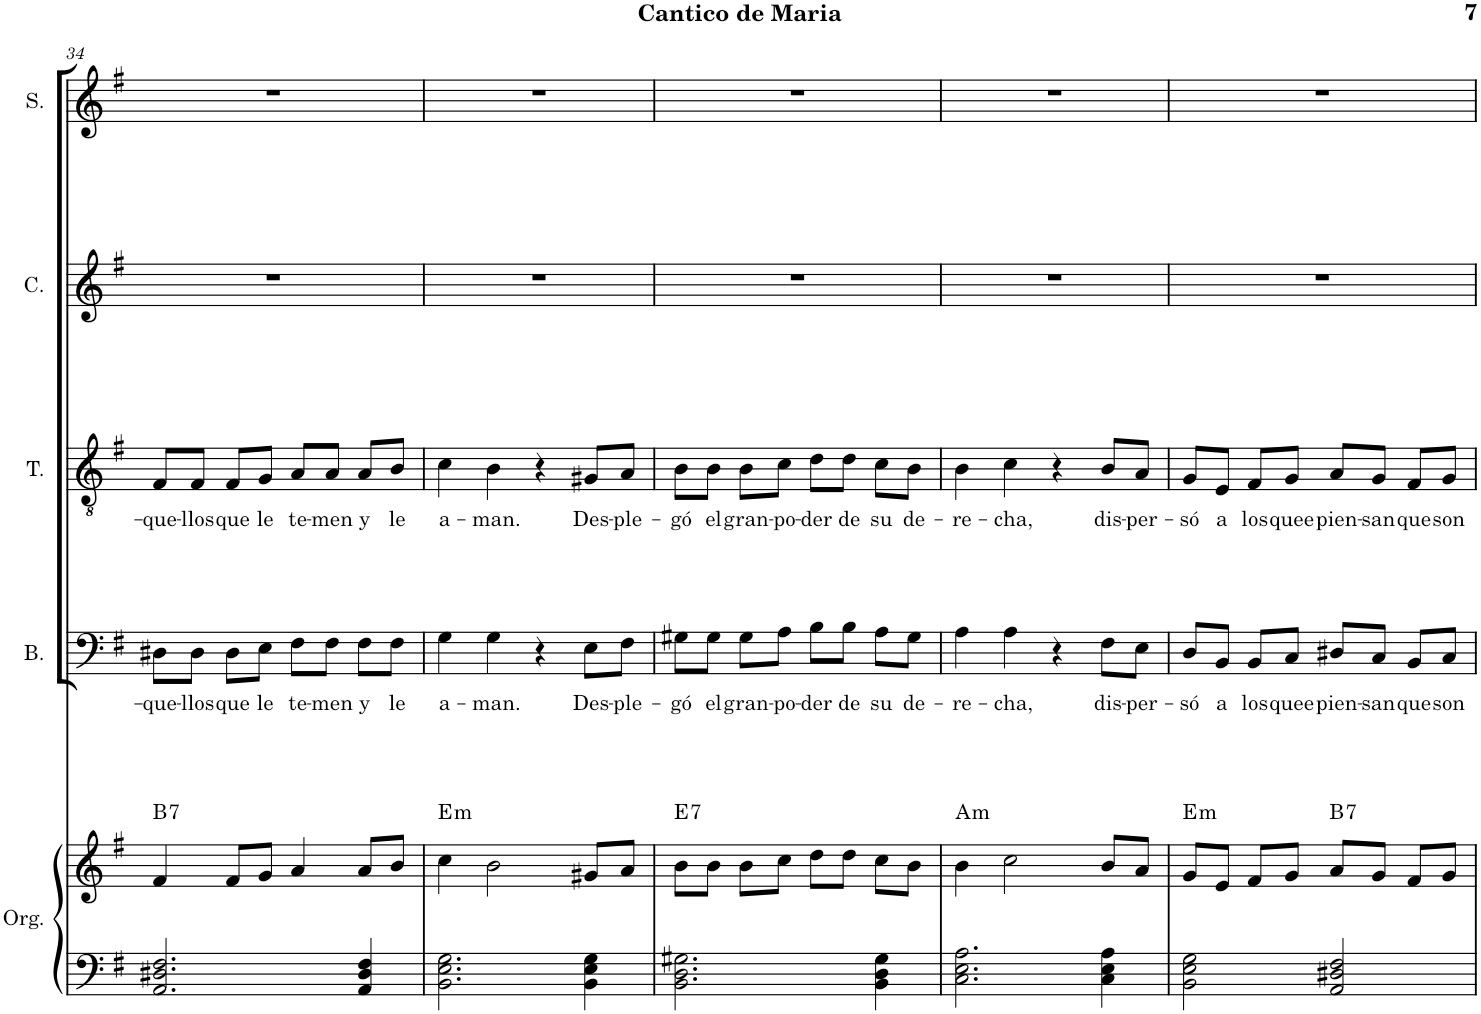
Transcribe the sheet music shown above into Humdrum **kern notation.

**kern	**kern	**harte	**kern	**text	**kern	**text	**kern	**kern
*part5	*part5	*part5	*part4	*part4	*part3	*part3	*part2	*part1
*staff6	*staff5	*	*staff4	*staff4	*staff3	*staff3	*staff2	*staff1
*I"Órgano	*	*	*I"Bajo	*	*I"Tenor	*	*I"Contralto	*I"Soprano
*	*	*	*I'B.	*	*I'T.	*	*I'C.	*I'S.
!!LO:PB:g=z
*clefF4	*clefG2	*	*clefF4	*	*clefGv2	*	*clefG2	*clefG2
*k[f#]	*k[f#]	*	*k[f#]	*	*k[f#]	*	*k[f#]	*k[f#]
*M4/4	*M4/4	*	*M4/4	*	*M4/4	*	*M4/4	*M4/4
=34	=34	=34	=34	=34	=34	=34	=34	=34
!	!	!LO:H:kt=7	!	!LO:LY:b	!	!LO:LY:b	!	!
2.AA/ 2.D#X/ 2.F#/	4f#/	B:7	8D#X\L	-que-	8F#/L	-que-	1r	1r
!	!	!	!	!LO:LY:b	!	!LO:LY:b	!	!
.	.	.	8D#\J	-llos	8F#/J	-llos	.	.
!	!	!	!	!LO:LY:b	!	!LO:LY:b	!	!
.	8f#/L	.	8D#\L	que	8F#/L	que	.	.
!	!	!	!	!LO:LY:b	!	!LO:LY:b	!	!
.	8g/J	.	8E\J	le	8G/J	le	.	.
!	!	!	!	!LO:LY:b	!	!LO:LY:b	!	!
.	4a/	.	8F#\L	te-	8A/L	te-	.	.
!	!	!	!	!LO:LY:b	!	!LO:LY:b	!	!
.	.	.	8F#\J	-men	8A/J	-men	.	.
!	!	!	!	!LO:LY:b	!	!LO:LY:b	!	!
4AA/ 4D#/ 4F#/	8a/L	.	8F#\L	y	8A/L	y	.	.
!	!	!	!	!LO:LY:b	!	!LO:LY:b	!	!
.	8b/J	.	8F#\J	le	8B/J	le	.	.
=35	=35	=35	=35	=35	=35	=35	=35	=35
!	!	!LO:H:kt=m	!	!LO:LY:b	!	!LO:LY:b	!	!
2.BB\ 2.E\ 2.G\	4cc\	E:min	4G\	a-	4c\	a-	1r	1r
!	!	!	!	!LO:LY:b	!	!LO:LY:b	!	!
.	2b\	.	4G\	-man.	4B\	-man.	.	.
.	.	.	4r	.	4r	.	.	.
!	!	!	!	!LO:LY:b	!	!LO:LY:b	!	!
4BB\ 4E\ 4G\	8g#X/L	.	8E\L	Des-	8G#X/L	Des-	.	.
!	!	!	!	!LO:LY:b	!	!LO:LY:b	!	!
.	8a/J	.	8F#\J	-ple-	8A/J	-ple-	.	.
=36	=36	=36	=36	=36	=36	=36	=36	=36
!	!	!LO:H:kt=7	!	!LO:LY:b	!	!LO:LY:b	!	!
2.BB\ 2.D\ 2.G#X\	8b\L	E:7	8G#X\L	-gó	8B\L	-gó	1r	1r
!	!	!	!	!LO:LY:b	!	!LO:LY:b	!	!
.	8b\J	.	8G#\J	el	8B\J	el	.	.
!	!	!	!	!LO:LY:b	!	!LO:LY:b	!	!
.	8b\L	.	8G#\L	gran-	8B\L	gran-	.	.
!	!	!	!	!LO:LY:b	!	!LO:LY:b	!	!
.	8cc\J	.	8A\J	-po-	8c\J	-po-	.	.
!	!	!	!	!LO:LY:b	!	!LO:LY:b	!	!
.	8dd\L	.	8B\L	-der	8d\L	-der	.	.
!	!	!	!	!LO:LY:b	!	!LO:LY:b	!	!
.	8dd\J	.	8B\J	de	8d\J	de	.	.
!	!	!	!	!LO:LY:b	!	!LO:LY:b	!	!
4BB\ 4D\ 4G#\	8cc\L	.	8A\L	su	8c\L	su	.	.
!	!	!	!	!LO:LY:b	!	!LO:LY:b	!	!
.	8b\J	.	8G#\J	de-	8B\J	de-	.	.
=37	=37	=37	=37	=37	=37	=37	=37	=37
!	!	!LO:H:kt=m	!	!LO:LY:b	!	!LO:LY:b	!	!
2.C\ 2.E\ 2.A\	4b\	A:min	4A\	-re-	4B\	-re-	1r	1r
!	!	!	!	!LO:LY:b	!	!LO:LY:b	!	!
.	2cc\	.	4A\	-cha,	4c\	-cha,	.	.
.	.	.	4r	.	4r	.	.	.
!	!	!	!	!LO:LY:b	!	!LO:LY:b	!	!
4C\ 4E\ 4A\	8b/L	.	8F#\L	dis-	8B/L	dis-	.	.
!	!	!	!	!LO:LY:b	!	!LO:LY:b	!	!
.	8a/J	.	8E\J	-per-	8A/J	-per-	.	.
=38	=38	=38	=38	=38	=38	=38	=38	=38
!	!	!LO:H:kt=m	!	!LO:LY:b	!	!LO:LY:b	!	!
2BB\ 2E\ 2G\	8g/L	E:min	8D/L	-só	8G/L	-só	1r	1r
!	!	!	!	!LO:LY:b	!	!LO:LY:b	!	!
.	8e/J	.	8BB/J	a	8E/J	a	.	.
!	!	!	!	!LO:LY:b	!	!LO:LY:b	!	!
.	8f#/L	.	8BB/L	los	8F#/L	los	.	.
!	!	!	!	!LO:LY:b	!	!LO:LY:b	!	!
.	8g/J	.	8C/J	quee	8G/J	quee	.	.
!	!	!LO:H:kt=7	!	!LO:LY:b	!	!LO:LY:b	!	!
2AA/ 2D#X/ 2F#/	8a/L	B:7	8D#X/L	pien-	8A/L	pien-	.	.
!	!	!	!	!LO:LY:b	!	!LO:LY:b	!	!
.	8g/J	.	8C/J	-san	8G/J	-san	.	.
!	!	!	!	!LO:LY:b	!	!LO:LY:b	!	!
.	8f#/L	.	8BB/L	que	8F#/L	que	.	.
!	!	!	!	!LO:LY:b	!	!LO:LY:b	!	!
.	8g/J	.	8C/J	son	8G/J	son	.	.
=	=	=	=	=	=	=	=	=
*-	*-	*-	*-	*-	*-	*-	*-	*-
